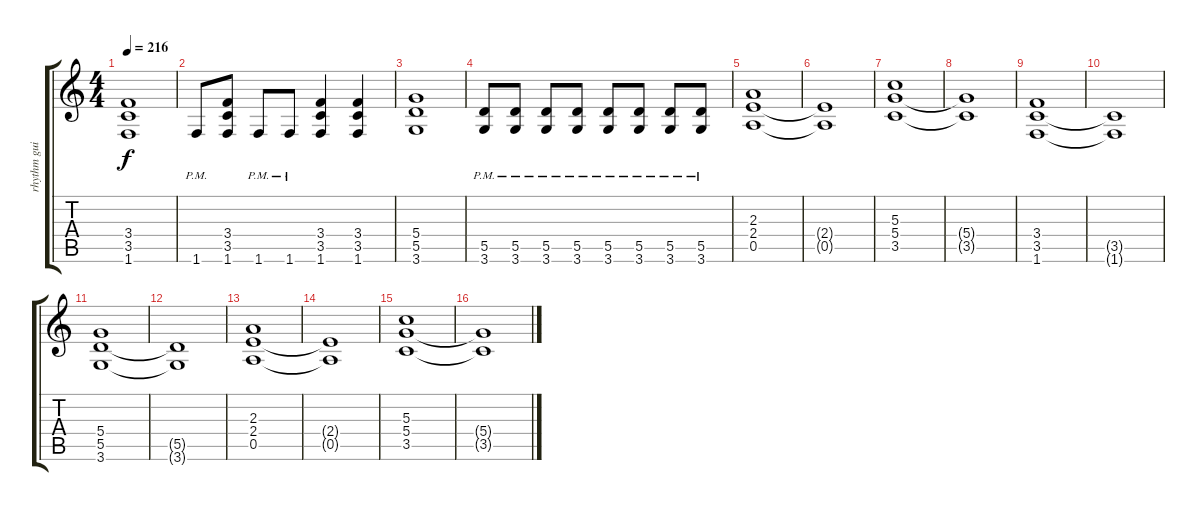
\track ("rhythm guitar R" "rhythm gui") {instrument distortionguitar}
\staff {score tabs}
\tuning (E4 B3 G3 D3 A2 E2) {hide}
\ts (4 4)
\tempo 216
\clef g2
\ks c
(3.4 3.5 1.6).1{dy f} |
1.6{pm}.8 (3.4 3.5 1.6).8 1.6{pm}.8 1.6{pm}.8 (3.4 3.5 1.6).4 (3.4 3.5 1.6).4 |
(5.4 5.5 3.6).1 |
(5.5{pm} 3.6{pm}).8 (5.5{pm} 3.6{pm}).8 (5.5{pm} 3.6{pm}).8 (5.5{pm} 3.6{pm}).8 (5.5{pm} 3.6{pm}).8 (5.5{pm} 3.6{pm}).8 (5.5{pm} 3.6{pm}).8 (5.5{pm} 3.6{pm}).8 |
(2.3 2.4 0.5).1 |
(2.4{t} 0.5{t}).1 |
(5.3 5.4 3.5).1 |
(5.4{t} 3.5{t}).1 |
(3.4 3.5 1.6).1 |
(3.5{t} 1.6{t}).1 |
(5.4 5.5 3.6).1 |
(5.5{t} 3.6{t}).1 |
(2.3 2.4 0.5).1 |
(2.4{t} 0.5{t}).1 |
(5.3 5.4 3.5).1 |
(5.4{t} 3.5{t}).1
